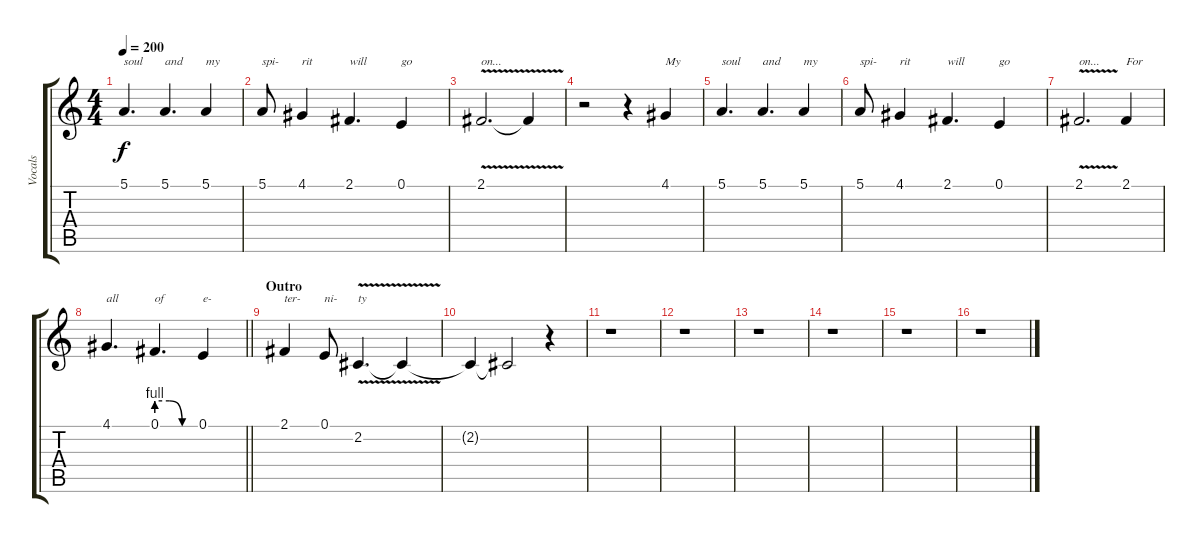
\track ("Vocals" "Vocals") {instrument lead2sawtooth}
\staff {score tabs}
\tuning (E4 B3 G3 D3 A2 E2) {hide}
\ts (4 4)
\tempo 200
\clef g2
\ks c
5.1.4{d txt "soul" dy f} 5.1.4{d txt "and"} 5.1.4{txt "my"} |
5.1.8{txt "spi-"} 4.1.4{txt "rit"} 2.1.4{d txt "will"} 0.1.4{txt "go"} |
2.1{v}.2{d txt "on..."} 2.1{t}.4 |
r.2 r.4 4.1.4{txt "My"} |
5.1.4{d txt "soul"} 5.1.4{d txt "and"} 5.1.4{txt "my"} |
5.1.8{txt "spi-"} 4.1.4{txt "rit"} 2.1.4{d txt "will"} 0.1.4{txt "go"} |
2.1{v}.2{d txt "on..."} 2.1.4{txt "For"} |
\barLineRight lightlight
4.1.4{d txt "all"} 0.1{be (custom 0 4 20 4 40 0 60 0)}.4{d txt "of"} 0.1.4{txt "e-"} |
\section ("" "Outro")
2.1.4{txt "ter-"} 0.1.8{txt "ni-"} 2.2{v}.4{d txt "ty"} 2.2{t}.4 |
2.2{t}.4 2.2{t}.2 r.4 |
r.1 |
r.1 |
r.1 |
r.1 |
r.1 |
r.1
